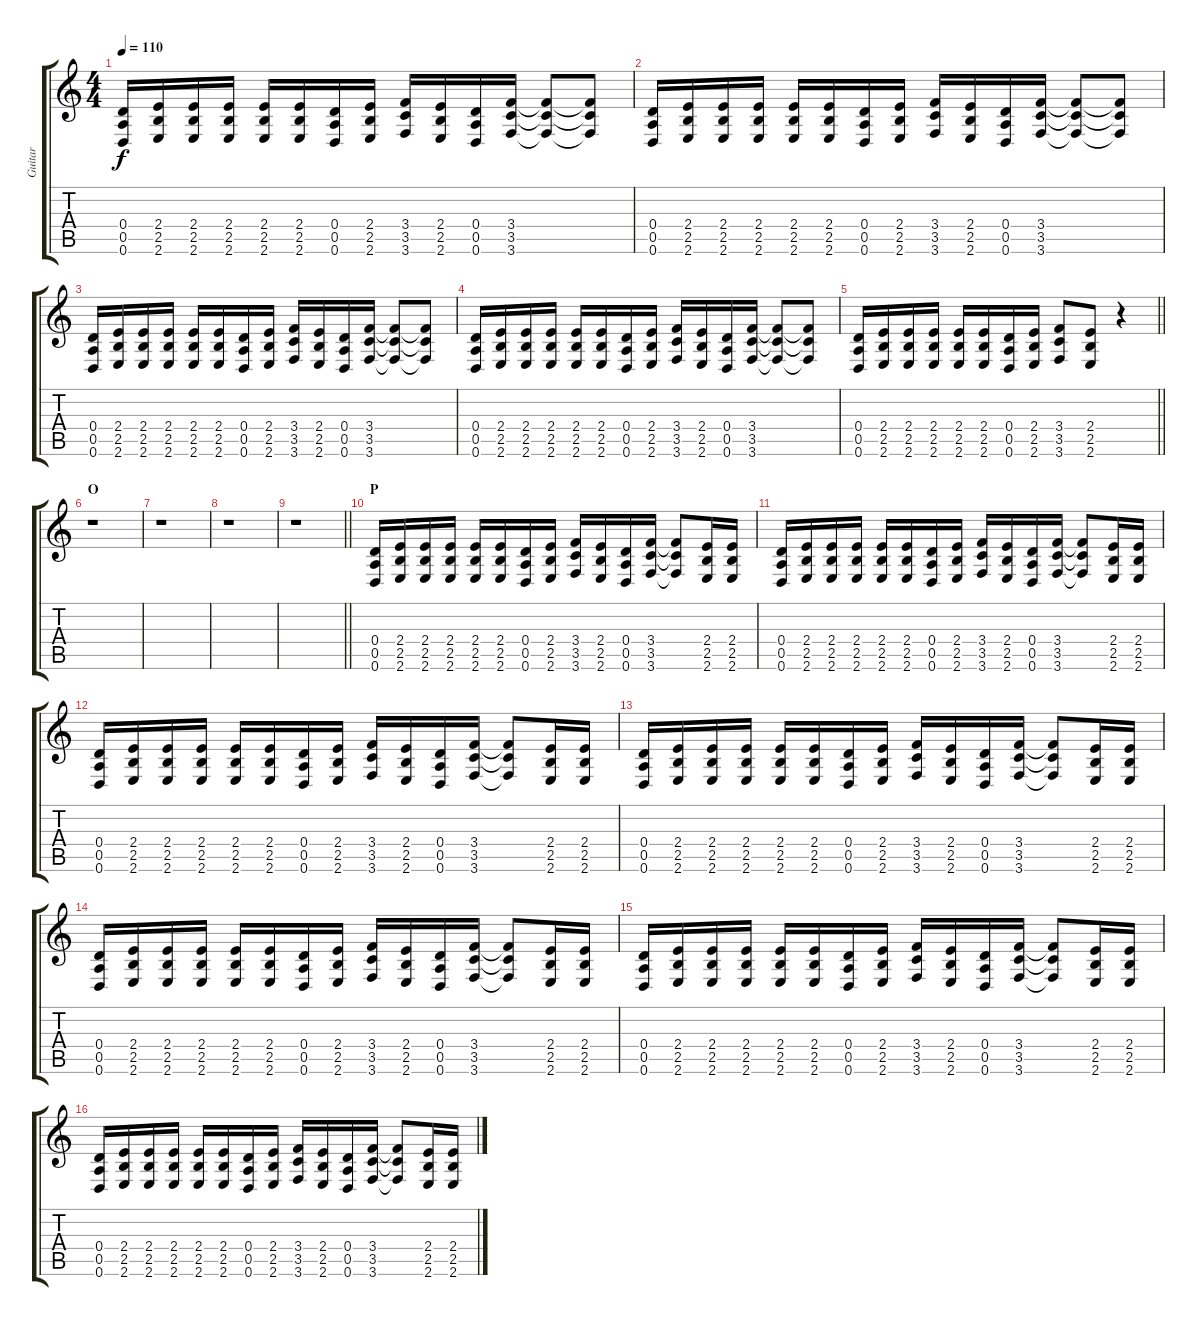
\track ("Guitar" "Guitar") {instrument overdrivenguitar}
\staff {score tabs}
\tuning (E4 B3 G3 D3 A2 D2) {hide}
\ts (4 4)
\tempo 110
\clef g2
\ks c
(0.4 0.5 0.6).16{dy f} (2.4 2.5 2.6).16 (2.4 2.5 2.6).16 (2.4 2.5 2.6).16 (2.4 2.5 2.6).16 (2.4 2.5 2.6).16 (0.4 0.5 0.6).16 (2.4 2.5 2.6).16 (3.4 3.5 3.6).16 (2.4 2.5 2.6).16 (0.4 0.5 0.6).16 (3.4 3.5 3.6).16 (3.4{t} 3.5{t} 3.6{t}).8 (3.4{t} 3.5{t} 3.6{t}).8 |
(0.4 0.5 0.6).16 (2.4 2.5 2.6).16 (2.4 2.5 2.6).16 (2.4 2.5 2.6).16 (2.4 2.5 2.6).16 (2.4 2.5 2.6).16 (0.4 0.5 0.6).16 (2.4 2.5 2.6).16 (3.4 3.5 3.6).16 (2.4 2.5 2.6).16 (0.4 0.5 0.6).16 (3.4 3.5 3.6).16 (3.4{t} 3.5{t} 3.6{t}).8 (3.4{t} 3.5{t} 3.6{t}).8 |
(0.4 0.5 0.6).16 (2.4 2.5 2.6).16 (2.4 2.5 2.6).16 (2.4 2.5 2.6).16 (2.4 2.5 2.6).16 (2.4 2.5 2.6).16 (0.4 0.5 0.6).16 (2.4 2.5 2.6).16 (3.4 3.5 3.6).16 (2.4 2.5 2.6).16 (0.4 0.5 0.6).16 (3.4 3.5 3.6).16 (3.4{t} 3.5{t} 3.6{t}).8 (3.4{t} 3.5{t} 3.6{t}).8 |
(0.4 0.5 0.6).16 (2.4 2.5 2.6).16 (2.4 2.5 2.6).16 (2.4 2.5 2.6).16 (2.4 2.5 2.6).16 (2.4 2.5 2.6).16 (0.4 0.5 0.6).16 (2.4 2.5 2.6).16 (3.4 3.5 3.6).16 (2.4 2.5 2.6).16 (0.4 0.5 0.6).16 (3.4 3.5 3.6).16 (3.4{t} 3.5{t} 3.6{t}).8 (3.4{t} 3.5{t} 3.6{t}).8 |
\barLineRight lightlight
(0.4 0.5 0.6).16 (2.4 2.5 2.6).16 (2.4 2.5 2.6).16 (2.4 2.5 2.6).16 (2.4 2.5 2.6).16 (2.4 2.5 2.6).16 (0.4 0.5 0.6).16 (2.4 2.5 2.6).16 (3.4 3.5 3.6).8 (2.4 2.5 2.6).8 r.4 |
\section ("" "O")
r.1 |
r.1 |
r.1 |
\barLineRight lightlight
r.1 |
\section ("" "P")
(0.4 0.5 0.6).16 (2.4 2.5 2.6).16 (2.4 2.5 2.6).16 (2.4 2.5 2.6).16 (2.4 2.5 2.6).16 (2.4 2.5 2.6).16 (0.4 0.5 0.6).16 (2.4 2.5 2.6).16 (3.4 3.5 3.6).16 (2.4 2.5 2.6).16 (0.4 0.5 0.6).16 (3.4 3.5 3.6).16 (3.4{t} 3.5{t} 3.6{t}).8 (2.4 2.5 2.6).16 (2.4 2.5 2.6).16 |
(0.4 0.5 0.6).16 (2.4 2.5 2.6).16 (2.4 2.5 2.6).16 (2.4 2.5 2.6).16 (2.4 2.5 2.6).16 (2.4 2.5 2.6).16 (0.4 0.5 0.6).16 (2.4 2.5 2.6).16 (3.4 3.5 3.6).16 (2.4 2.5 2.6).16 (0.4 0.5 0.6).16 (3.4 3.5 3.6).16 (3.4{t} 3.5{t} 3.6{t}).8 (2.4 2.5 2.6).16 (2.4 2.5 2.6).16 |
(0.4 0.5 0.6).16 (2.4 2.5 2.6).16 (2.4 2.5 2.6).16 (2.4 2.5 2.6).16 (2.4 2.5 2.6).16 (2.4 2.5 2.6).16 (0.4 0.5 0.6).16 (2.4 2.5 2.6).16 (3.4 3.5 3.6).16 (2.4 2.5 2.6).16 (0.4 0.5 0.6).16 (3.4 3.5 3.6).16 (3.4{t} 3.5{t} 3.6{t}).8 (2.4 2.5 2.6).16 (2.4 2.5 2.6).16 |
(0.4 0.5 0.6).16 (2.4 2.5 2.6).16 (2.4 2.5 2.6).16 (2.4 2.5 2.6).16 (2.4 2.5 2.6).16 (2.4 2.5 2.6).16 (0.4 0.5 0.6).16 (2.4 2.5 2.6).16 (3.4 3.5 3.6).16 (2.4 2.5 2.6).16 (0.4 0.5 0.6).16 (3.4 3.5 3.6).16 (3.4{t} 3.5{t} 3.6{t}).8 (2.4 2.5 2.6).16 (2.4 2.5 2.6).16 |
(0.4 0.5 0.6).16 (2.4 2.5 2.6).16 (2.4 2.5 2.6).16 (2.4 2.5 2.6).16 (2.4 2.5 2.6).16 (2.4 2.5 2.6).16 (0.4 0.5 0.6).16 (2.4 2.5 2.6).16 (3.4 3.5 3.6).16 (2.4 2.5 2.6).16 (0.4 0.5 0.6).16 (3.4 3.5 3.6).16 (3.4{t} 3.5{t} 3.6{t}).8 (2.4 2.5 2.6).16 (2.4 2.5 2.6).16 |
(0.4 0.5 0.6).16 (2.4 2.5 2.6).16 (2.4 2.5 2.6).16 (2.4 2.5 2.6).16 (2.4 2.5 2.6).16 (2.4 2.5 2.6).16 (0.4 0.5 0.6).16 (2.4 2.5 2.6).16 (3.4 3.5 3.6).16 (2.4 2.5 2.6).16 (0.4 0.5 0.6).16 (3.4 3.5 3.6).16 (3.4{t} 3.5{t} 3.6{t}).8 (2.4 2.5 2.6).16 (2.4 2.5 2.6).16 |
(0.4 0.5 0.6).16 (2.4 2.5 2.6).16 (2.4 2.5 2.6).16 (2.4 2.5 2.6).16 (2.4 2.5 2.6).16 (2.4 2.5 2.6).16 (0.4 0.5 0.6).16 (2.4 2.5 2.6).16 (3.4 3.5 3.6).16 (2.4 2.5 2.6).16 (0.4 0.5 0.6).16 (3.4 3.5 3.6).16 (3.4{t} 3.5{t} 3.6{t}).8 (2.4 2.5 2.6).16 (2.4 2.5 2.6).16
